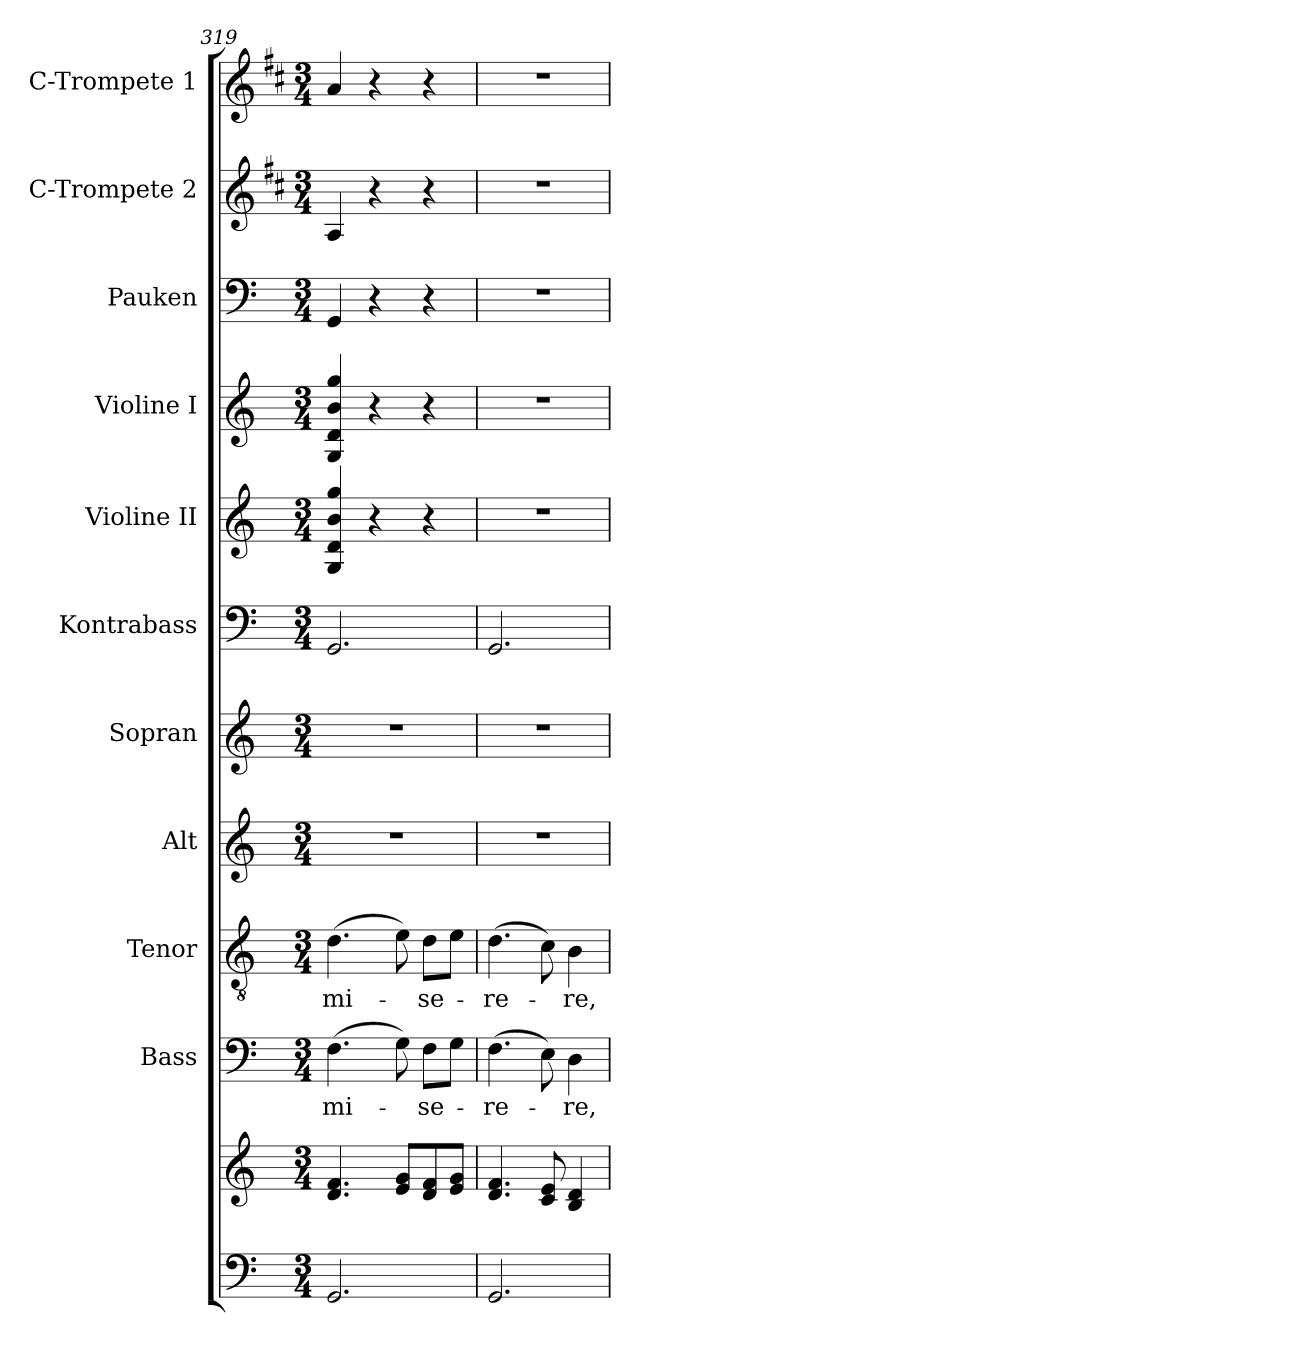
**kern	**kern	**kern	**text	**kern	**text	**kern	**kern	**kern	**kern	**kern	**kern	**kern	**kern
*part11	*part11	*part10	*part10	*part9	*part9	*part8	*part7	*part6	*part5	*part4	*part3	*part2	*part1
*staff12	*staff11	*staff10	*staff10	*staff9	*staff9	*staff8	*staff7	*staff6	*staff5	*staff4	*staff3	*staff2	*staff1
*	*	*I"Bass	*	*I"Tenor	*	*I"Alt	*I"Sopran	*I"Kontrabass	*I"Violine II	*I"Violine I	*I"Pauken	*I"C-Trompete 2	*I"C-Trompete 1
*	*	*I'B.	*	*I'T.	*	*I'A.	*I'S.	*I'Kb.	*I'Vl. II	*I'Vl. I	*I'Pk.	*I'C Trp. 2	*I'C Trp. 1
*clefF4	*clefG2	*clefF4	*	*clefGv2	*	*clefG2	*clefG2	*clefF4	*clefG2	*clefG2	*clefF4	*clefG2	*clefG2
*	*	*	*	*	*	*	*	*ITrd7c12	*	*	*	*ITrd1c2	*ITrd1c2
*k[]	*k[]	*k[]	*	*k[]	*	*k[]	*k[]	*k[]	*k[]	*k[]	*k[]	*k[]	*k[]
*C:	*C:	*C:	*	*C:	*	*C:	*C:	*C:	*C:	*C:	*C:	*C:	*C:
*M3/4	*M3/4	*M3/4	*	*M3/4	*	*M3/4	*M3/4	*M3/4	*M3/4	*M3/4	*M3/4	*M3/4	*M3/4
=319	=319	=319	=319	=319	=319	=319	=319	=319	=319	=319	=319	=319	=319
!	!	!	!LO:LY:b	!	!LO:LY:b	!	!	!	!	!	!	!	!
2.GG/	4.d/ 4.f/	(>4.F\	mi-	(>4.d\	mi-	2.r	2.r	2.GGG/	4G/ 4d/ 4b/ 4gg/	4G/ 4d/ 4b/ 4gg/	4GG/	4G/	4g/
.	.	.	.	.	.	.	.	.	4r	4r	4r	4r	4r
.	8e/ 8g/L	8G\)	.	8e\)	.	.	.	.	.	.	.	.	.
!	!	!	!LO:LY:b	!	!LO:LY:b	!	!	!	!	!	!	!	!
.	8d/ 8f/	8F\L	-se-	8d\L	-se-	.	.	.	4r	4r	4r	4r	4r
.	8e/ 8g/J	8G\J	.	8e\J	.	.	.	.	.	.	.	.	.
=320	=320	=320	=320	=320	=320	=320	=320	=320	=320	=320	=320	=320	=320
!	!	!	!LO:LY:b	!	!LO:LY:b	!	!	!	!	!	!	!	!
2.GG/	4.d/ 4.f/	(>4.F\	-re-	(>4.d\	-re-	2.r	2.r	2.GGG/	2.r	2.r	2.r	2.r	2.r
.	8c/ 8e/	8E\)	.	8c\)	.	.	.	.	.	.	.	.	.
!	!	!	!LO:LY:b	!	!LO:LY:b	!	!	!	!	!	!	!	!
.	4B/ 4d/	4D\	-re,	4B\	-re,	.	.	.	.	.	.	.	.
=	=	=	=	=	=	=	=	=	=	=	=	=	=
*-	*-	*-	*-	*-	*-	*-	*-	*-	*-	*-	*-	*-	*-
